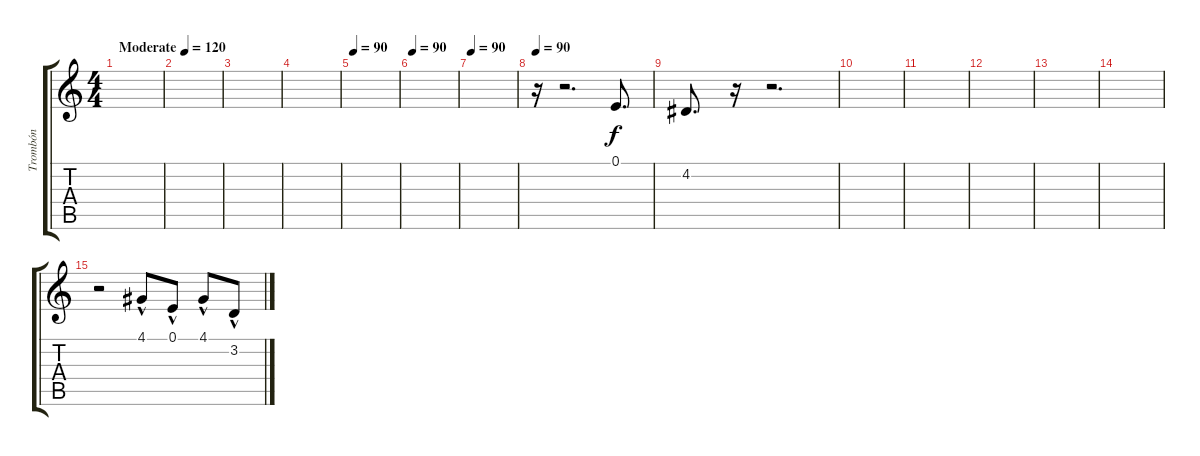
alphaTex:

\track ("Trombón" "Trombón") {instrument trombone}
\staff {score tabs}
\tuning (E4 B3 G3 D3 A2 E2) {hide}
\ts (4 4)
\tempo (120 "Moderate")
\clef g2
\ks c
|
|
|
|
\tempo 90
|
\tempo 90
|
\tempo 90
|
\tempo 90
r.16 r.2{d} 0.1.8{d} |
4.2.8{d} r.16 r.2{d} |
|
|
|
|
|
r.2 4.1{hac}.8 0.1{hac}.8 4.1{hac}.8 3.2{hac}.8
